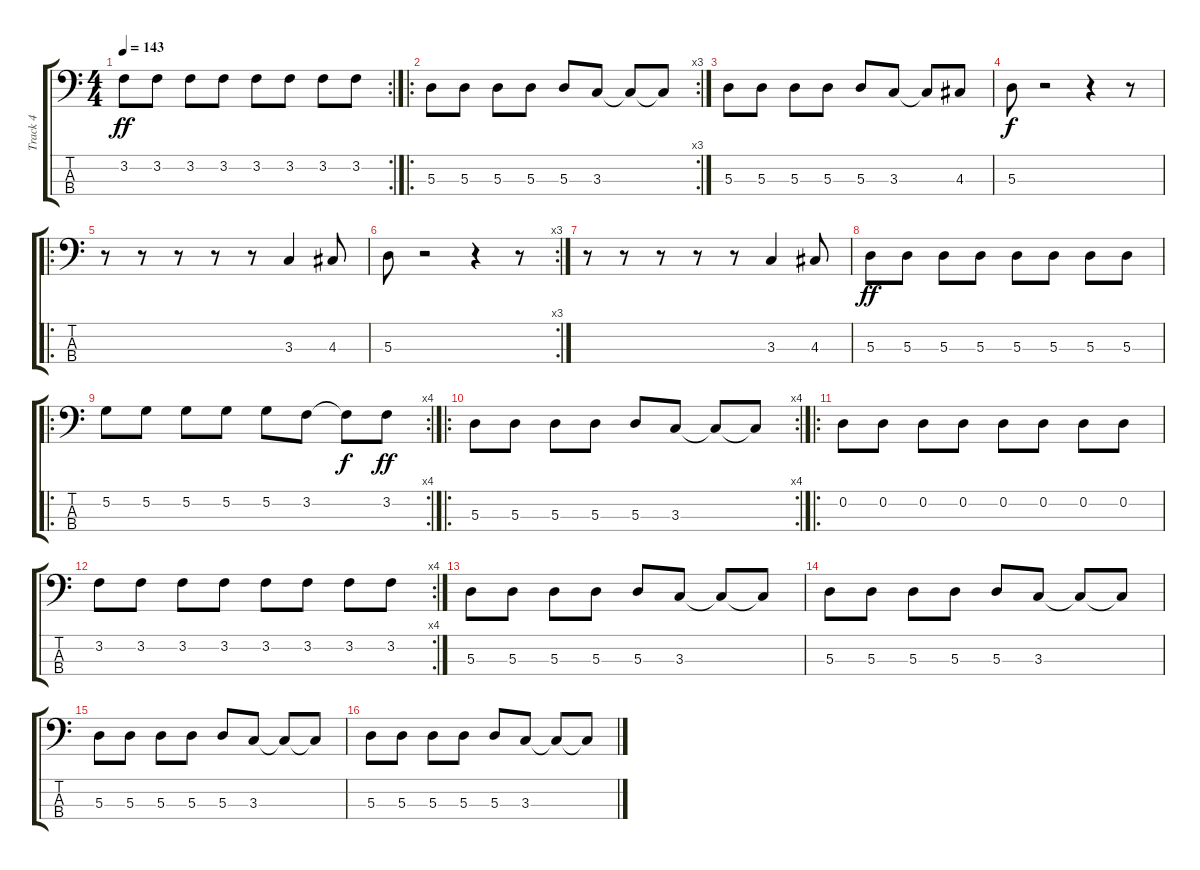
\track ("Track 4" "Track 4") {instrument electricbasspick}
\staff {score tabs}
\tuning (G2 D2 A1 E1) {hide}
\rc 2
\ts (4 4)
\tempo 143
\clef f4
\ks c
3.2.8{dy ff} 3.2.8 3.2.8 3.2.8 3.2.8 3.2.8 3.2.8 3.2.8 |
\ro
\rc 3
5.3.8 5.3.8 5.3.8 5.3.8 5.3.8 3.3.8 3.3{t}.8 3.3{t}.8 |
5.3.8 5.3.8 5.3.8 5.3.8 5.3.8 3.3.8 3.3{t}.8 4.3.8 |
5.3.8{dy f} r.2 r.4 r.8 |
\ro
r.8 r.8 r.8 r.8 r.8 3.3.4 4.3.8 |
\rc 3
5.3.8 r.2 r.4 r.8 |
r.8 r.8 r.8 r.8 r.8 3.3.4 4.3.8 |
5.3.8{dy ff} 5.3.8 5.3.8 5.3.8 5.3.8 5.3.8 5.3.8 5.3.8 |
\ro
\rc 4
5.2.8 5.2.8 5.2.8 5.2.8 5.2.8 3.2.8 3.2{t}.8{dy f} 3.2.8{dy ff} |
\ro
\rc 4
5.3.8 5.3.8 5.3.8 5.3.8 5.3.8 3.3.8 3.3{t}.8 3.3{t}.8 |
\ro
0.2.8 0.2.8 0.2.8 0.2.8 0.2.8 0.2.8 0.2.8 0.2.8 |
\rc 4
3.2.8 3.2.8 3.2.8 3.2.8 3.2.8 3.2.8 3.2.8 3.2.8 |
5.3.8 5.3.8 5.3.8 5.3.8 5.3.8 3.3.8 3.3{t}.8 3.3{t}.8 |
5.3.8 5.3.8 5.3.8 5.3.8 5.3.8 3.3.8 3.3{t}.8 3.3{t}.8 |
5.3.8 5.3.8 5.3.8 5.3.8 5.3.8 3.3.8 3.3{t}.8 3.3{t}.8 |
5.3.8 5.3.8 5.3.8 5.3.8 5.3.8 3.3.8 3.3{t}.8 3.3{t}.8
